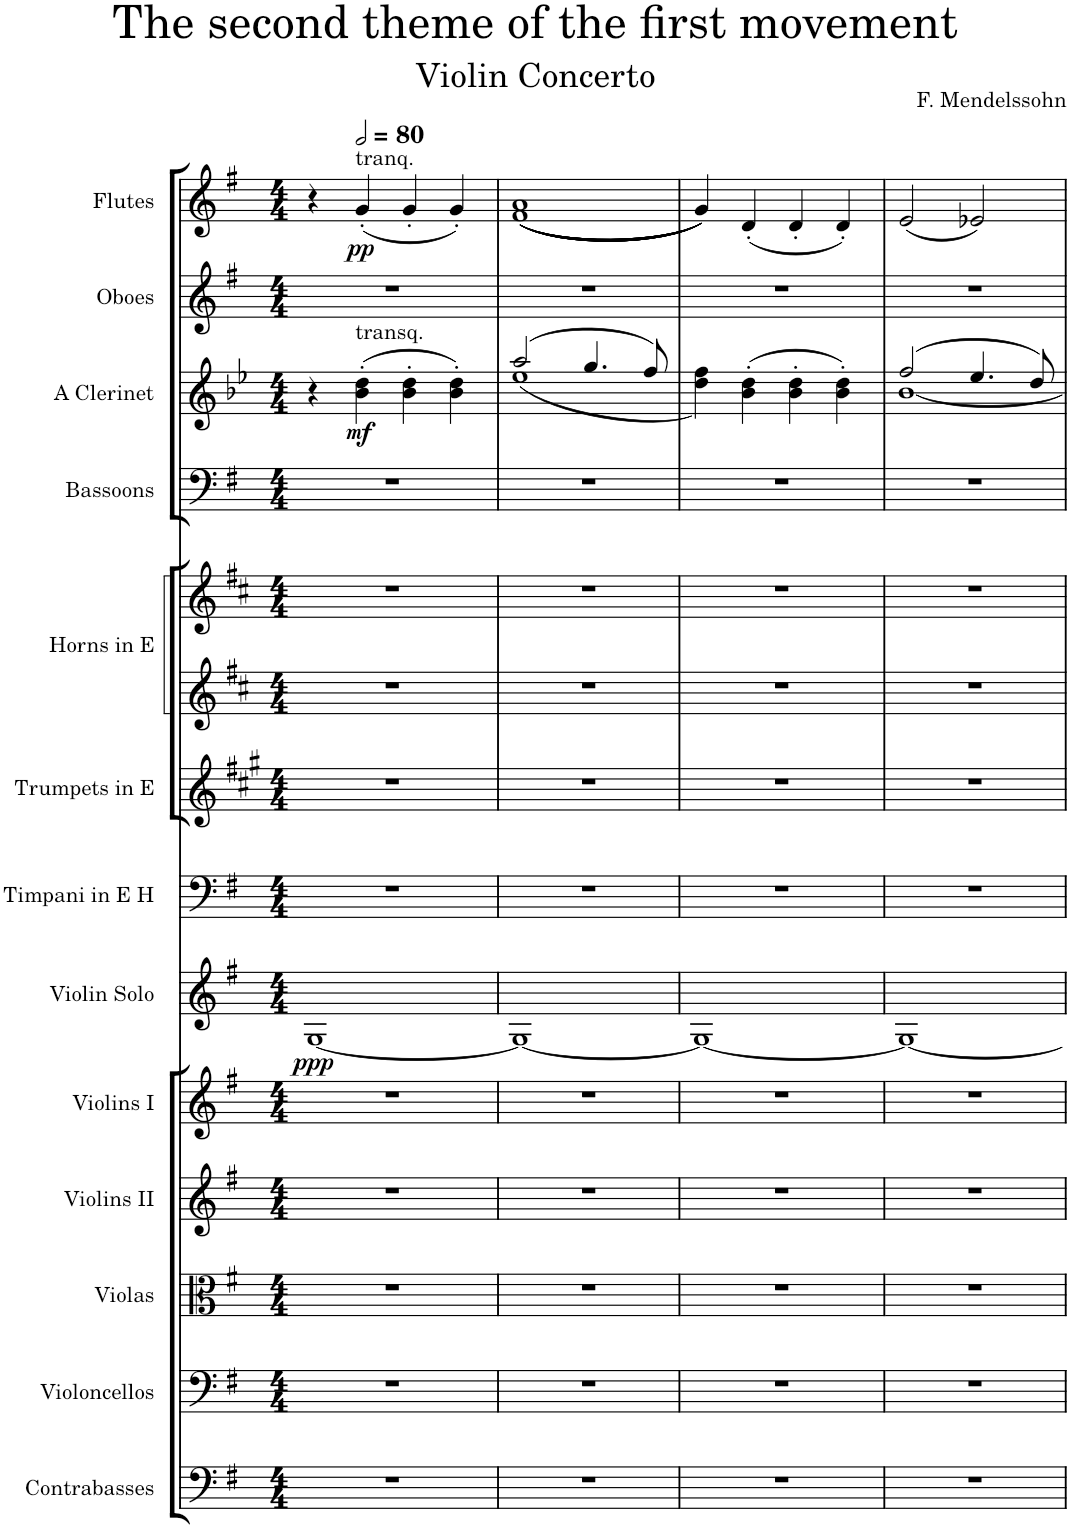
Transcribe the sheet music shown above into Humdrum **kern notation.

**kern	**kern	**kern	**kern	**kern	**kern	**dynam	**kern	**kern	**kern	**kern	**kern	**kern	**dynam	**kern	**kern	**dynam
*part13	*part12	*part11	*part10	*part9	*part8	*part8	*part7	*part6	*part5	*part5	*part4	*part3	*part3	*part2	*part1	*part1
*staff14	*staff13	*staff12	*staff11	*staff10	*staff9	*staff9	*staff8	*staff7	*staff6	*staff5	*staff4	*staff3	*staff3	*staff2	*staff1	*staff1
*I"Contrabasses	*I"Violoncellos	*I"Violas	*I"Violins II	*I"Violins I	*I"Violin Solo	*	*I"Timpani in E H	*I"Trumpets in E	*I"Horns in E	*	*I"Bassoons	*I"A Clerinet	*	*I"Oboes	*I"Flutes	*
*I'Cb.	*I'Vc.	*I'Vla.	*I'Vln. II	*I'Vln. I	*I'Vln.	*	*I'Timp.	*	*	*	*I'Bsn.	*I'A Cl.	*	*I'Ob.	*I'Fl.	*
*clefF4	*clefF4	*clefC3	*clefG2	*clefG2	*clefG2	*	*clefF4	*clefG2	*clefG2	*clefG2	*clefF4	*clefG2	*	*clefG2	*clefG2	*
*Trd7c12	*	*	*	*	*	*	*	*Trd1c2	*Trd4c7	*Trd4c7	*	*Trd2c3	*	*	*	*
*k[f#]	*k[f#]	*k[f#]	*k[f#]	*k[f#]	*k[f#]	*	*k[f#]	*k[f#c#g#]	*k[f#c#]	*k[f#c#]	*k[f#]	*k[b-e-]	*	*k[f#]	*k[f#]	*
*M4/4	*M4/4	*M4/4	*M4/4	*M4/4	*M4/4	*	*M4/4	*M4/4	*M4/4	*M4/4	*M4/4	*M4/4	*	*M4/4	*M4/4	*
=1	=1	=1	=1	=1	=1	=1	=1	=1	=1	=1	=1	=1	=1	=1	=1	=1
!	!	!	!	!	!	!LO:DY:b	!	!	!	!	!	!	!	!	!	!
1r	1r	1r	1r	1r	[1G	ppp	1r	1r	1r	1r	1r	4r	.	1r	4r	.
*	*	*	*	*	*	*	*	*	*	*	*	*	*	*	*MM160	*
!	!	!	!	!	!	!	!	!	!	!	!	!	!	!	!LO:TX:a:t=tranq.	!
!	!	!	!	!	!	!	!	!	!	!	!	!LO:TX:a:t=transq.	!	!	!	!
!	!	!	!	!	!	!	!	!	!	!	!	!	!LO:DY:b	!	!	!LO:DY:b
.	.	.	.	.	.	.	.	.	.	.	.	(4b-\' 4dd\'	mf	.	(4g'/	pp
.	.	.	.	.	.	.	.	.	.	.	.	4b-\' 4dd\'	.	.	4g'/	.
.	.	.	.	.	.	.	.	.	.	.	.	4b-\' 4dd\')	.	.	4g'/)	.
=2	=2	=2	=2	=2	=2	=2	=2	=2	=2	=2	=2	=2	=2	=2	=2	=2
*	*	*	*	*	*	*	*	*	*	*	*	*^	*	*	*	*
1r	1r	1r	1r	1r	1G_	.	1r	1r	1r	1r	1r	(2aa/	(<1ee-	.	1r	((((((1f# 1a	.
.	.	.	.	.	.	.	.	.	.	.	.	4.gg/	.	.	.	.	.
.	.	.	.	.	.	.	.	.	.	.	.	8ff/)	.	.	.	.	.
*	*	*	*	*	*	*	*	*	*	*	*	*v	*v	*	*	*	*
=3	=3	=3	=3	=3	=3	=3	=3	=3	=3	=3	=3	=3	=3	=3	=3	=3
1r	1r	1r	1r	1r	1G_	.	1r	1r	1r	1r	1r	4dd\ 4ff\)	.	1r	4g/))))))	.
.	.	.	.	.	.	.	.	.	.	.	.	(4b-\' 4dd\'	.	.	(4d'/	.
.	.	.	.	.	.	.	.	.	.	.	.	4b-\' 4dd\'	.	.	4d'/	.
.	.	.	.	.	.	.	.	.	.	.	.	4b-\' 4dd\')	.	.	4d'/)	.
=4	=4	=4	=4	=4	=4	=4	=4	=4	=4	=4	=4	=4	=4	=4	=4	=4
*	*	*	*	*	*	*	*	*	*	*	*	*^	*	*	*	*
1r	1r	1r	1r	1r	1G_	.	1r	1r	1r	1r	1r	(2ff/	[1b-	.	1r	(2e/	.
.	.	.	.	.	.	.	.	.	.	.	.	4.ee-/	.	.	.	2e-X/)	.
.	.	.	.	.	.	.	.	.	.	.	.	8dd/)	.	.	.	.	.
*	*	*	*	*	*	*	*	*	*	*	*	*v	*v	*	*	*	*
=	=	=	=	=	=	=	=	=	=	=	=	=	=	=	=	=
*-	*-	*-	*-	*-	*-	*-	*-	*-	*-	*-	*-	*-	*-	*-	*-	*-
